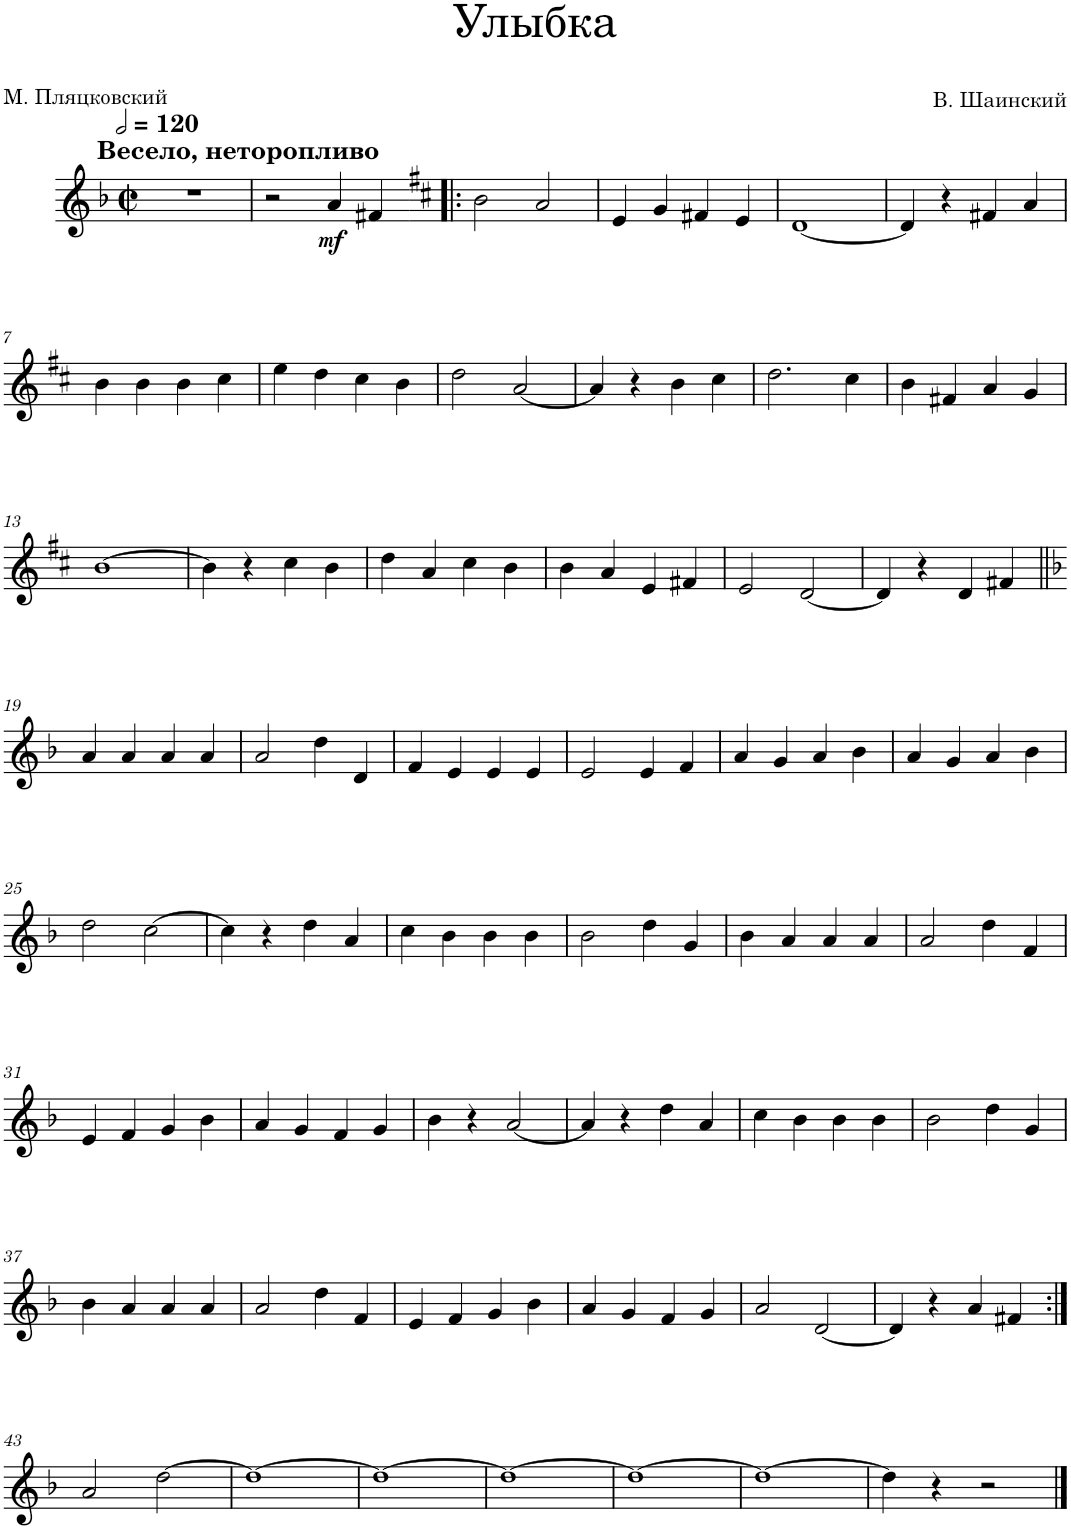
**kern	**dynam
*part1	*part1
*staff1	*staff1
*I"Флейта	*
*clefG2	*
*k[b-]	*
*M2/2	*
*met(c|)	*
=1	=1
1r	.
=2	=2
2r	.
*MM240	*
!LO:TX:a:B:t=Весело, неторопливо	!
!	!LO:DY:b
4a/	mf
4f#X/	.
=3!|:	=3!|:
*k[f#c#]	*
2b\	.
2a/	.
=4	=4
4e/	.
4g/	.
4f#X/	.
4e/	.
=5	=5
[1d	.
=6	=6
4d/]	.
4r	.
4f#X/	.
4a/	.
!!LO:LB:g=z
=7	=7
4b\	.
4b\	.
4b\	.
4cc#\	.
=8	=8
4ee\	.
4dd\	.
4cc#\	.
4b\	.
=9	=9
2dd\	.
[2a/	.
=10	=10
4a/]	.
4r	.
4b\	.
4cc#\	.
=11	=11
2.dd\	.
4cc#\	.
=12	=12
4b\	.
4f#X/	.
4a/	.
4g/	.
!!LO:LB:g=z
=13	=13
[1b	.
=14	=14
4b\]	.
4r	.
4cc#\	.
4b\	.
=15	=15
4dd\	.
4a/	.
4cc#\	.
4b\	.
=16	=16
4b\	.
4a/	.
4e/	.
4f#X/	.
=17	=17
2e/	.
[2d/	.
=18	=18
4d/]	.
4r	.
4d/	.
4f#X/	.
!!LO:LB:g=z
=19||	=19||
*k[b-]	*
4a/	.
4a/	.
4a/	.
4a/	.
=20	=20
2a/	.
4dd\	.
4d/	.
=21	=21
4f/	.
4e/	.
4e/	.
4e/	.
=22	=22
2e/	.
4e/	.
4f/	.
=23	=23
4a/	.
4g/	.
4a/	.
4b-\	.
=24	=24
4a/	.
4g/	.
4a/	.
4b-\	.
!!LO:LB:g=z
=25	=25
2dd\	.
[2cc\	.
=26	=26
4cc\]	.
4r	.
4dd\	.
4a/	.
=27	=27
4cc\	.
4b-\	.
4b-\	.
4b-\	.
=28	=28
2b-\	.
4dd\	.
4g/	.
=29	=29
4b-\	.
4a/	.
4a/	.
4a/	.
=30	=30
2a/	.
4dd\	.
4f/	.
!!LO:LB:g=z
=31	=31
4e/	.
4f/	.
4g/	.
4b-\	.
=32	=32
4a/	.
4g/	.
4f/	.
4g/	.
=33	=33
4b-\	.
4r	.
[2a/	.
=34	=34
4a/]	.
4r	.
4dd\	.
4a/	.
=35	=35
4cc\	.
4b-\	.
4b-\	.
4b-\	.
=36	=36
2b-\	.
4dd\	.
4g/	.
!!LO:LB:g=z
=37	=37
4b-\	.
4a/	.
4a/	.
4a/	.
=38	=38
2a/	.
4dd\	.
4f/	.
=39	=39
4e/	.
4f/	.
4g/	.
4b-\	.
=40	=40
4a/	.
4g/	.
4f/	.
4g/	.
=41	=41
2a/	.
[2d/	.
=42	=42
4d/]	.
4r	.
4a/	.
4f#X/	.
!!LO:LB:g=z
=43:|!	=43:|!
2a/	.
[2dd\	.
=44	=44
1dd_	.
=45	=45
1dd_	.
=46	=46
1dd_	.
=47	=47
1dd_	.
=48	=48
1dd_	.
=49	=49
4dd\]	.
4r	.
2r	.
==	==
*-	*-
